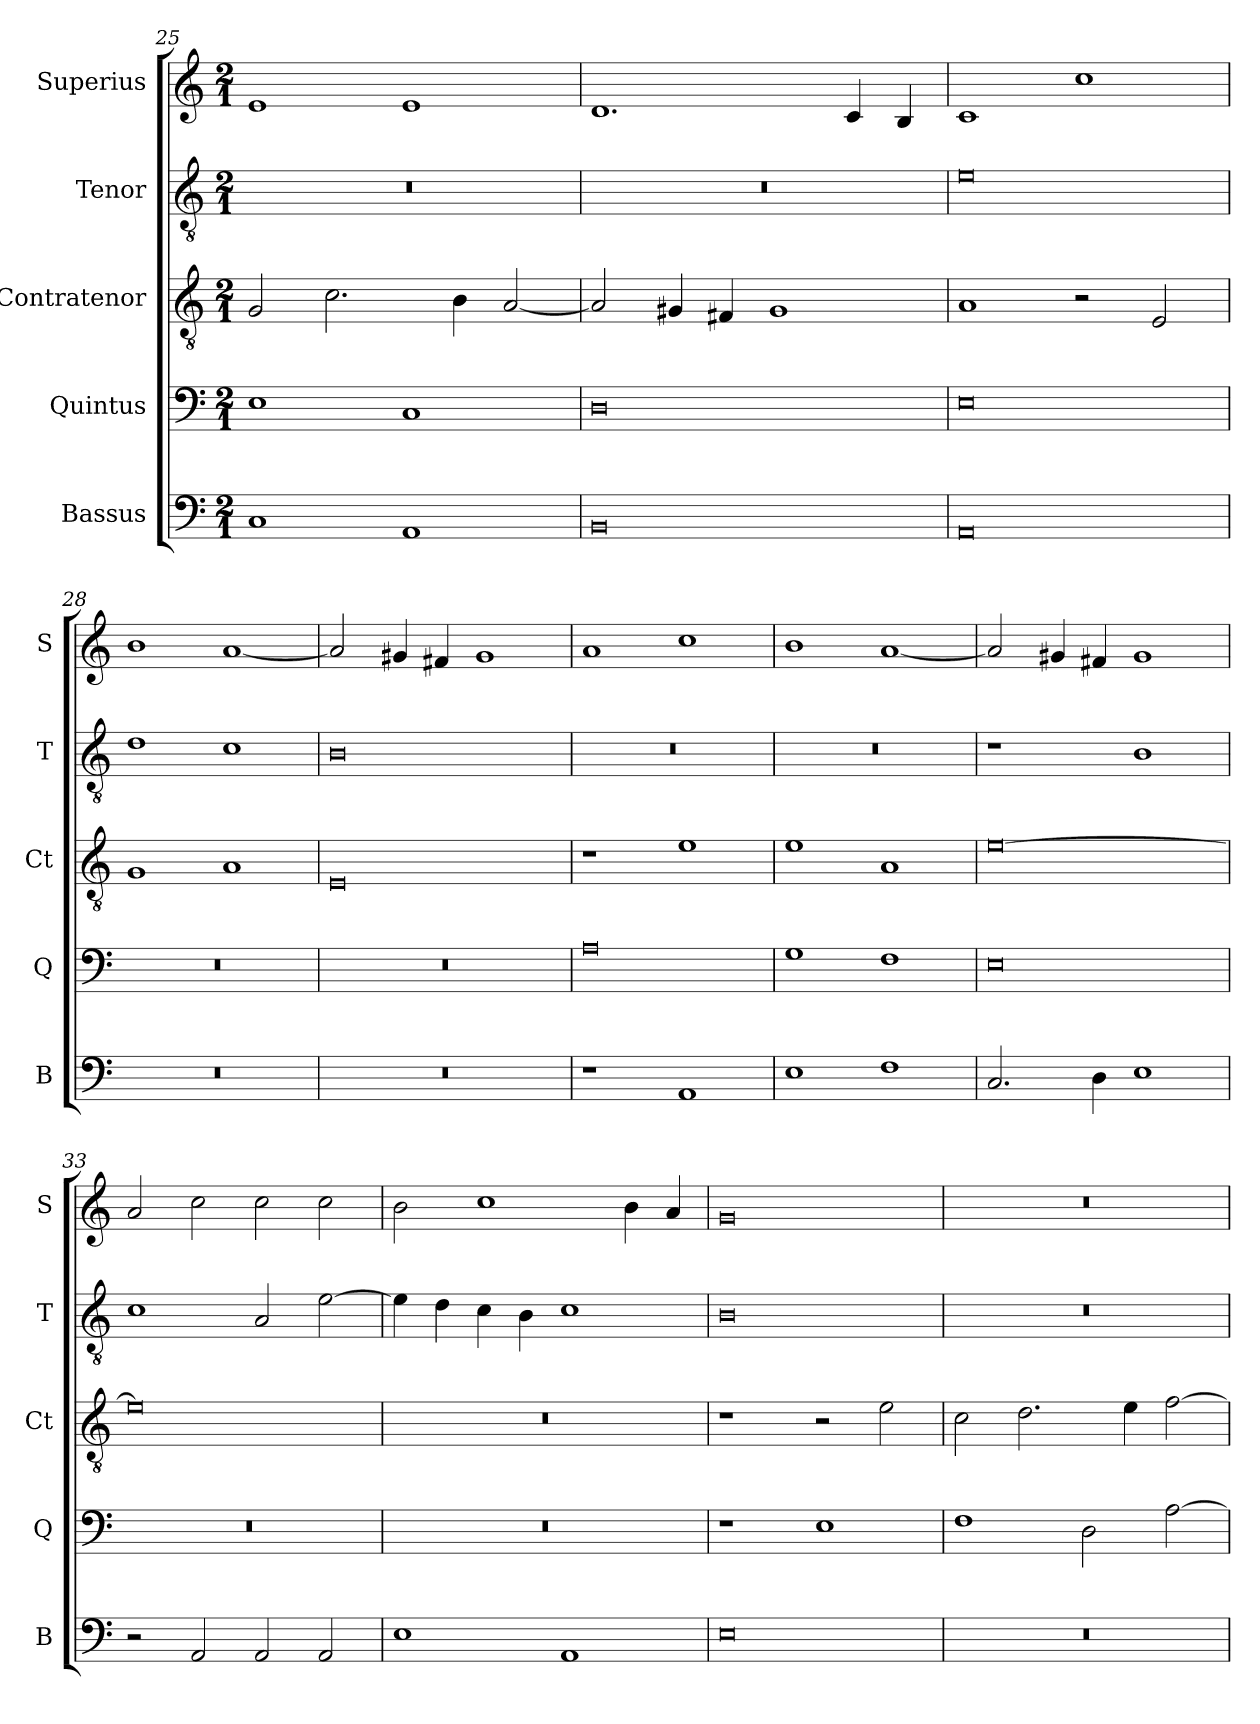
**kern	**kern	**kern	**kern	**kern
*part5	*part4	*part3	*part2	*part1
*staff5	*staff4	*staff3	*staff2	*staff1
*I"Bassus	*I"Quintus	*I"Contratenor	*I"Tenor	*I"Superius
*I'B	*I'Q	*I'Ct	*I'T	*I'S
*clefF4	*clefF4	*clefGv2	*clefGv2	*clefG2
*k[]	*k[]	*k[]	*k[]	*k[]
*M2/1	*M2/1	*M2/1	*M2/1	*M2/1
=25	=25	=25	=25	=25
1C	1E	2G/	0r	1e
.	.	2.c\	.	.
1AA	1C	.	.	1e
.	.	4B\	.	.
.	.	[2A/	.	.
=26	=26	=26	=26	=26
0BB	0D	2A/]	0r	1.d
.	.	4G#X/	.	.
.	.	4F#X/	.	.
.	.	1G#	.	.
.	.	.	.	4c/
.	.	.	.	4B/
=27	=27	=27	=27	=27
0AA	0E	1A	0e	1c
.	.	2r	.	1cc
.	.	2E/	.	.
=28	=28	=28	=28	=28
0r	0r	1G	1d	1b
.	.	1A	1c	[1a
=29	=29	=29	=29	=29
0r	0r	0E	0B	2a/]
.	.	.	.	4g#X/
.	.	.	.	4f#X/
.	.	.	.	1g#
=30	=30	=30	=30	=30
1r	0A	1r	0r	1a
1AA	.	1e	.	1cc
=31	=31	=31	=31	=31
1E	1G	1e	0r	1b
1F	1F	1A	.	[1a
=32	=32	=32	=32	=32
2.C/	0E	[0e	1r	2a/]
.	.	.	.	4g#X/
4D\	.	.	.	4f#X/
1E	.	.	1B	1g#
=33	=33	=33	=33	=33
2r	0r	0e]	1c	2a/
2AA/	.	.	.	2cc\
2AA/	.	.	2A/	2cc\
2AA/	.	.	[2e\	2cc\
=34	=34	=34	=34	=34
1E	0r	0r	4e\]	2b\
.	.	.	4d\	.
.	.	.	4c\	1cc
.	.	.	4B\	.
1AA	.	.	1c	.
.	.	.	.	4b\
.	.	.	.	4a/
=35	=35	=35	=35	=35
0E	1r	1r	0B	0g
.	1E	2r	.	.
.	.	2e\	.	.
=36	=36	=36	=36	=36
0r	1F	2c\	0r	0r
.	.	2.d\	.	.
.	2D\	.	.	.
.	.	4e\	.	.
.	[2A\	[2f\	.	.
=	=	=	=	=
*-	*-	*-	*-	*-
